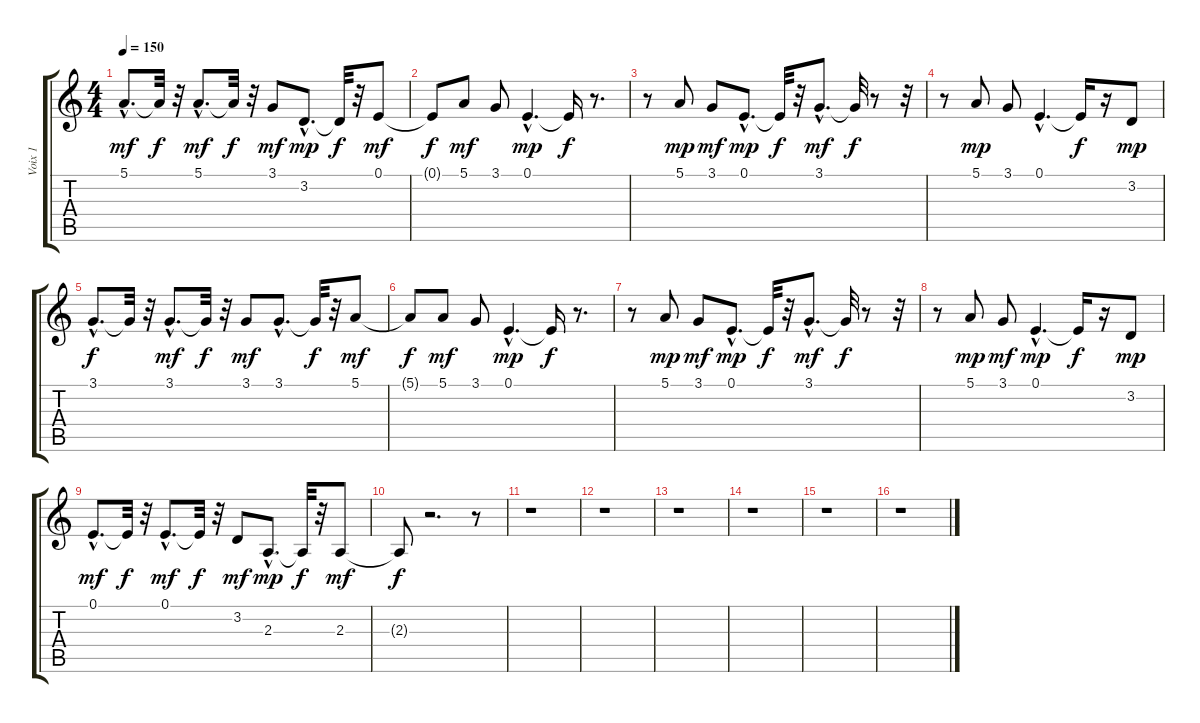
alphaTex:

\track ("Voix 1" "Voix 1") {instrument tenorsax}
\staff {score tabs}
\tuning (E4 B3 G3 D3 A2 E2) {hide}
\ts (4 4)
\tempo 150
\clef g2
\ks c
5.1{hac}.8{d dy mf} 5.1{t}.32{dy f} r.32 5.1{hac}.8{d dy mf} 5.1{t}.32{dy f} r.32 3.1.8{dy mf} 3.2{hac}.8{d dy mp} 3.2{t}.32{dy f} r.32 0.1.8{dy mf} |
0.1{t}.8{dy f} 5.1.8{dy mf} 3.1.8 0.1{hac}.4{d dy mp} 0.1{t}.16{dy f} r.8{d} |
r.8 5.1.8{dy mp} 3.1.8{dy mf} 0.1{hac}.8{d dy mp} 0.1{t}.32{dy f} r.32 3.1{hac}.8{d dy mf} 3.1{t}.32{dy f} r.8 r.32 |
r.8 5.1.8{dy mp} 3.1.8 0.1{hac}.4{d} 0.1{t}.16{dy f} r.16 3.2.8{dy mp} |
3.1{hac}.8{d dy f} 3.1{t}.32 r.32 3.1{hac}.8{d dy mf} 3.1{t}.32{dy f} r.32 3.1.8{dy mf} 3.1{hac}.8{d} 3.1{t}.32{dy f} r.32 5.1.8{dy mf} |
5.1{t}.8{dy f} 5.1.8{dy mf} 3.1.8 0.1{hac}.4{d dy mp} 0.1{t}.16{dy f} r.8{d} |
r.8 5.1.8{dy mp} 3.1.8{dy mf} 0.1{hac}.8{d dy mp} 0.1{t}.32{dy f} r.32 3.1{hac}.8{d dy mf} 3.1{t}.32{dy f} r.8 r.32 |
r.8 5.1.8{dy mp} 3.1.8{dy mf} 0.1{hac}.4{d dy mp} 0.1{t}.16{dy f} r.16 3.2.8{dy mp} |
0.1{hac}.8{d dy mf} 0.1{t}.32{dy f} r.32 0.1{hac}.8{d dy mf} 0.1{t}.32{dy f} r.32 3.2.8{dy mf} 2.3{hac}.8{d dy mp} 2.3{t}.32{dy f} r.32 2.3.8{dy mf} |
2.3{t}.8{dy f} r.2{d} r.8 |
r.1 |
r.1 |
r.1 |
r.1 |
r.1 |
r.1
